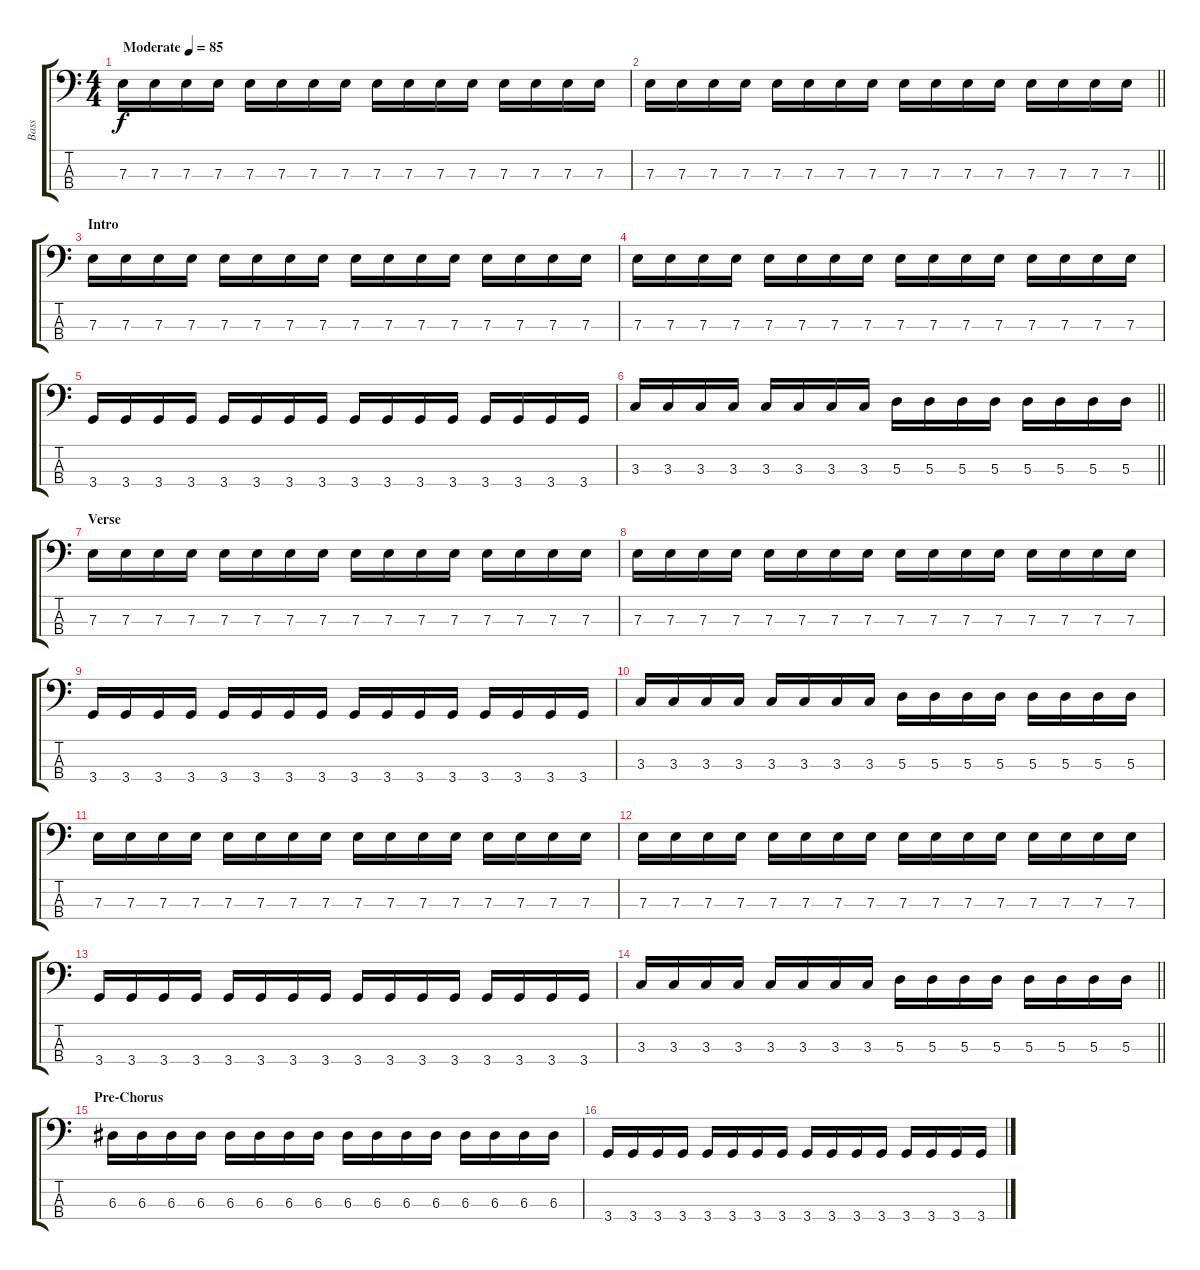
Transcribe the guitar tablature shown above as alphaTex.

\track ("Bass" "Bass") {instrument electricbassfinger}
\staff {score tabs}
\tuning (G2 D2 A1 E1) {hide}
\ts (4 4)
\tempo (85 "Moderate")
\clef f4
\ks c
7.3.16{dy f instrument electricbassfinger} 7.3.16 7.3.16 7.3.16 7.3.16 7.3.16 7.3.16 7.3.16 7.3.16 7.3.16 7.3.16 7.3.16 7.3.16 7.3.16 7.3.16 7.3.16 |
\barLineRight lightlight
7.3.16 7.3.16 7.3.16 7.3.16 7.3.16 7.3.16 7.3.16 7.3.16 7.3.16 7.3.16 7.3.16 7.3.16 7.3.16 7.3.16 7.3.16 7.3.16 |
\section ("" "Intro")
7.3.16 7.3.16 7.3.16 7.3.16 7.3.16 7.3.16 7.3.16 7.3.16 7.3.16 7.3.16 7.3.16 7.3.16 7.3.16 7.3.16 7.3.16 7.3.16 |
7.3.16 7.3.16 7.3.16 7.3.16 7.3.16 7.3.16 7.3.16 7.3.16 7.3.16 7.3.16 7.3.16 7.3.16 7.3.16 7.3.16 7.3.16 7.3.16 |
3.4.16 3.4.16 3.4.16 3.4.16 3.4.16 3.4.16 3.4.16 3.4.16 3.4.16 3.4.16 3.4.16 3.4.16 3.4.16 3.4.16 3.4.16 3.4.16 |
\barLineRight lightlight
3.3.16 3.3.16 3.3.16 3.3.16 3.3.16 3.3.16 3.3.16 3.3.16 5.3.16 5.3.16 5.3.16 5.3.16 5.3.16 5.3.16 5.3.16 5.3.16 |
\section ("" "Verse")
7.3.16 7.3.16 7.3.16 7.3.16 7.3.16 7.3.16 7.3.16 7.3.16 7.3.16 7.3.16 7.3.16 7.3.16 7.3.16 7.3.16 7.3.16 7.3.16 |
7.3.16 7.3.16 7.3.16 7.3.16 7.3.16 7.3.16 7.3.16 7.3.16 7.3.16 7.3.16 7.3.16 7.3.16 7.3.16 7.3.16 7.3.16 7.3.16 |
3.4.16 3.4.16 3.4.16 3.4.16 3.4.16 3.4.16 3.4.16 3.4.16 3.4.16 3.4.16 3.4.16 3.4.16 3.4.16 3.4.16 3.4.16 3.4.16 |
3.3.16 3.3.16 3.3.16 3.3.16 3.3.16 3.3.16 3.3.16 3.3.16 5.3.16 5.3.16 5.3.16 5.3.16 5.3.16 5.3.16 5.3.16 5.3.16 |
7.3.16 7.3.16 7.3.16 7.3.16 7.3.16 7.3.16 7.3.16 7.3.16 7.3.16 7.3.16 7.3.16 7.3.16 7.3.16 7.3.16 7.3.16 7.3.16 |
7.3.16 7.3.16 7.3.16 7.3.16 7.3.16 7.3.16 7.3.16 7.3.16 7.3.16 7.3.16 7.3.16 7.3.16 7.3.16 7.3.16 7.3.16 7.3.16 |
3.4.16 3.4.16 3.4.16 3.4.16 3.4.16 3.4.16 3.4.16 3.4.16 3.4.16 3.4.16 3.4.16 3.4.16 3.4.16 3.4.16 3.4.16 3.4.16 |
\barLineRight lightlight
3.3.16 3.3.16 3.3.16 3.3.16 3.3.16 3.3.16 3.3.16 3.3.16 5.3.16 5.3.16 5.3.16 5.3.16 5.3.16 5.3.16 5.3.16 5.3.16 |
\section ("" "Pre-Chorus")
6.3.16 6.3.16 6.3.16 6.3.16 6.3.16 6.3.16 6.3.16 6.3.16 6.3.16 6.3.16 6.3.16 6.3.16 6.3.16 6.3.16 6.3.16 6.3.16 |
3.4.16 3.4.16 3.4.16 3.4.16 3.4.16 3.4.16 3.4.16 3.4.16 3.4.16 3.4.16 3.4.16 3.4.16 3.4.16 3.4.16 3.4.16 3.4.16
